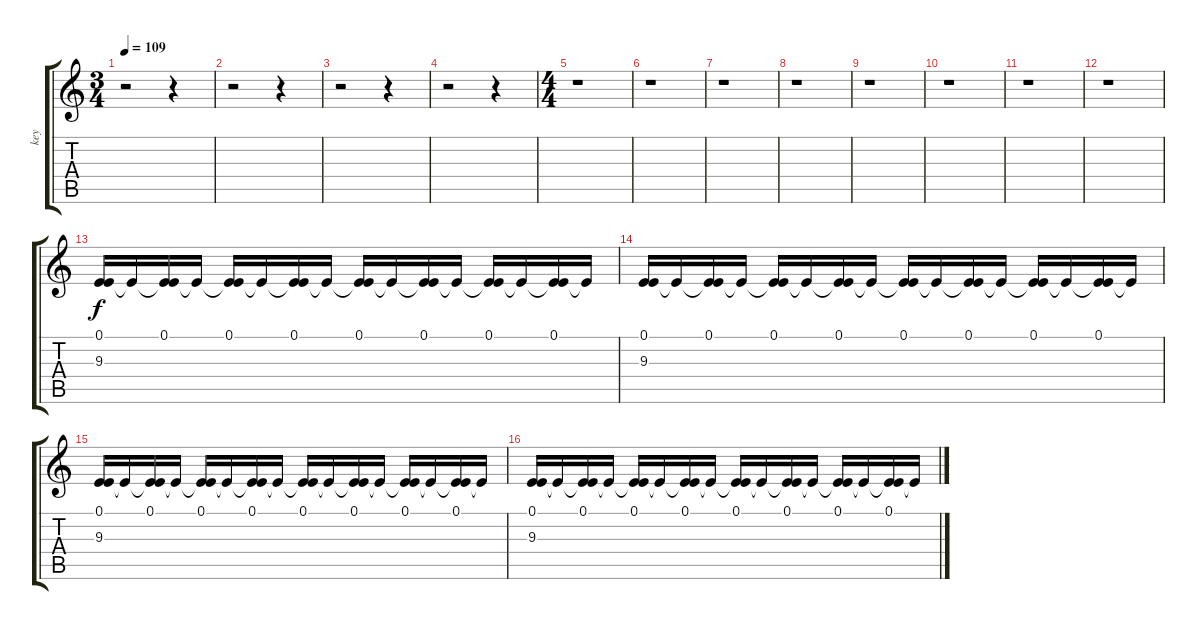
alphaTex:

\track ("key" "key") {instrument stringensemble1}
\staff {score tabs}
\tuning (E4 B3 G3 D3 A2 E2) {hide}
\ts (3 4)
\tempo 109
\clef g2
\ks c
r.2{dy f instrument stringensemble1} r.4 |
r.2 r.4 |
r.2 r.4 |
r.2 r.4 |
\ts (4 4)
r.1 |
r.1 |
r.1 |
r.1 |
r.1 |
r.1 |
r.1 |
r.1 |
(0.1 9.3).16 9.3{t}.16 (0.1 9.3{t}).16 9.3{t}.16 (0.1 9.3{t}).16 9.3{t}.16 (0.1 9.3{t}).16 9.3{t}.16 (0.1 9.3{t}).16 9.3{t}.16 (0.1 9.3{t}).16 9.3{t}.16 (0.1 9.3{t}).16 9.3{t}.16 (0.1 9.3{t}).16 9.3{t}.16 |
(0.1 9.3).16 9.3{t}.16 (0.1 9.3{t}).16 9.3{t}.16 (0.1 9.3{t}).16 9.3{t}.16 (0.1 9.3{t}).16 9.3{t}.16 (0.1 9.3{t}).16 9.3{t}.16 (0.1 9.3{t}).16 9.3{t}.16 (0.1 9.3{t}).16 9.3{t}.16 (0.1 9.3{t}).16 9.3{t}.16 |
(0.1 9.3).16 9.3{t}.16 (0.1 9.3{t}).16 9.3{t}.16 (0.1 9.3{t}).16 9.3{t}.16 (0.1 9.3{t}).16 9.3{t}.16 (0.1 9.3{t}).16 9.3{t}.16 (0.1 9.3{t}).16 9.3{t}.16 (0.1 9.3{t}).16 9.3{t}.16 (0.1 9.3{t}).16 9.3{t}.16 |
(0.1 9.3).16 9.3{t}.16 (0.1 9.3{t}).16 9.3{t}.16 (0.1 9.3{t}).16 9.3{t}.16 (0.1 9.3{t}).16 9.3{t}.16 (0.1 9.3{t}).16 9.3{t}.16 (0.1 9.3{t}).16 9.3{t}.16 (0.1 9.3{t}).16 9.3{t}.16 (0.1 9.3{t}).16 9.3{t}.16
